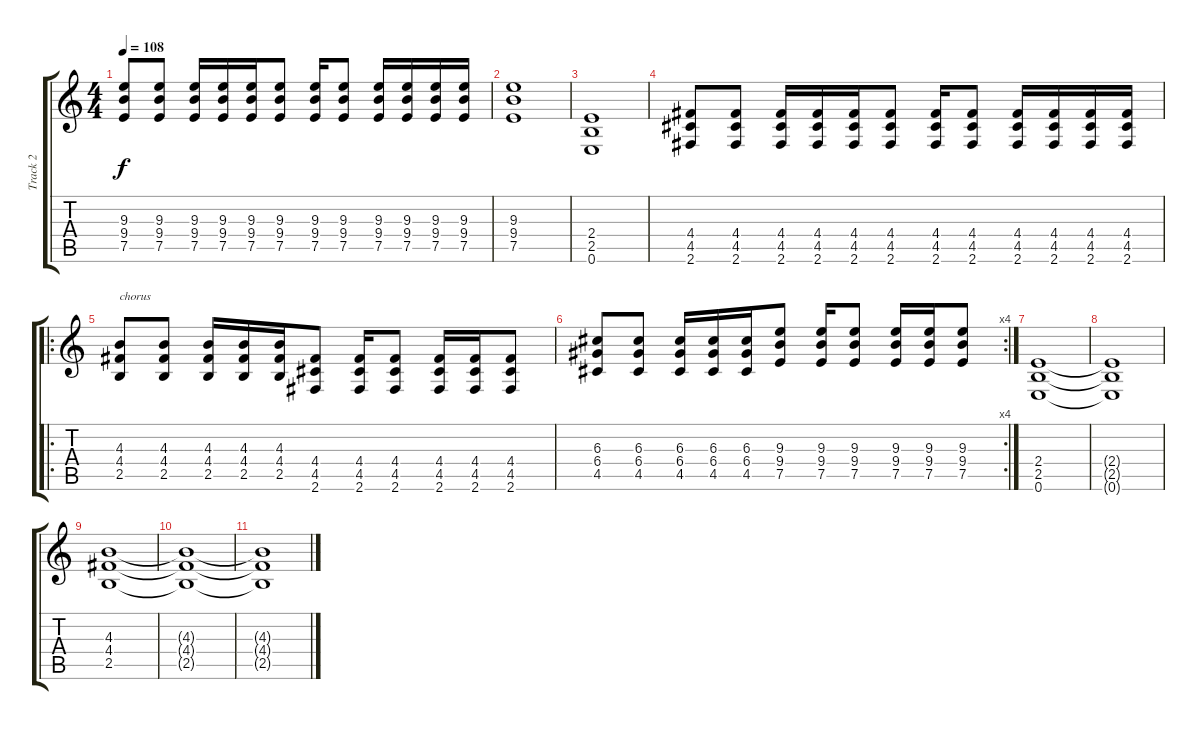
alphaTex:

\track ("Track 2" "Track 2") {instrument distortionguitar}
\staff {score tabs}
\tuning (E4 B3 G3 D3 A2 E2) {hide}
\ts (4 4)
\tempo 108
\clef g2
\ks c
(9.3 9.4 7.5).8{dy f} (9.3 9.4 7.5).8 (9.3 9.4 7.5).16 (9.3 9.4 7.5).16 (9.3 9.4 7.5).16 (9.3 9.4 7.5).8 (9.3 9.4 7.5).16 (9.3 9.4 7.5).8 (9.3 9.4 7.5).16 (9.3 9.4 7.5).16 (9.3 9.4 7.5).16 (9.3 9.4 7.5).16 |
(9.3 9.4 7.5).1 |
(2.4 2.5 0.6).1 |
(4.4 4.5 2.6).8 (4.4 4.5 2.6).8 (4.4 4.5 2.6).16 (4.4 4.5 2.6).16 (4.4 4.5 2.6).16 (4.4 4.5 2.6).8 (4.4 4.5 2.6).16 (4.4 4.5 2.6).8 (4.4 4.5 2.6).16 (4.4 4.5 2.6).16 (4.4 4.5 2.6).16 (4.4 4.5 2.6).16 |
\ro
(4.3 4.4 2.5).8{txt "chorus"} (4.3 4.4 2.5).8 (4.3 4.4 2.5).16 (4.3 4.4 2.5).16 (4.3 4.4 2.5).16 (4.4 4.5 2.6).8 (4.4 4.5 2.6).16 (4.4 4.5 2.6).8 (4.4 4.5 2.6).16 (4.4 4.5 2.6).16 (4.4 4.5 2.6).8 |
\rc 4
(6.3 6.4 4.5).8 (6.3 6.4 4.5).8 (6.3 6.4 4.5).16 (6.3 6.4 4.5).16 (6.3 6.4 4.5).16 (9.3 9.4 7.5).8 (9.3 9.4 7.5).16 (9.3 9.4 7.5).8 (9.3 9.4 7.5).16 (9.3 9.4 7.5).16 (9.3 9.4 7.5).8 |
(2.4 2.5 0.6).1 |
(2.4{t} 2.5{t} 0.6{t}).1 |
(4.3 4.4 2.5).1 |
(4.3{t} 4.4{t} 2.5{t}).1 |
(4.3{t} 4.4{t} 2.5{t}).1
